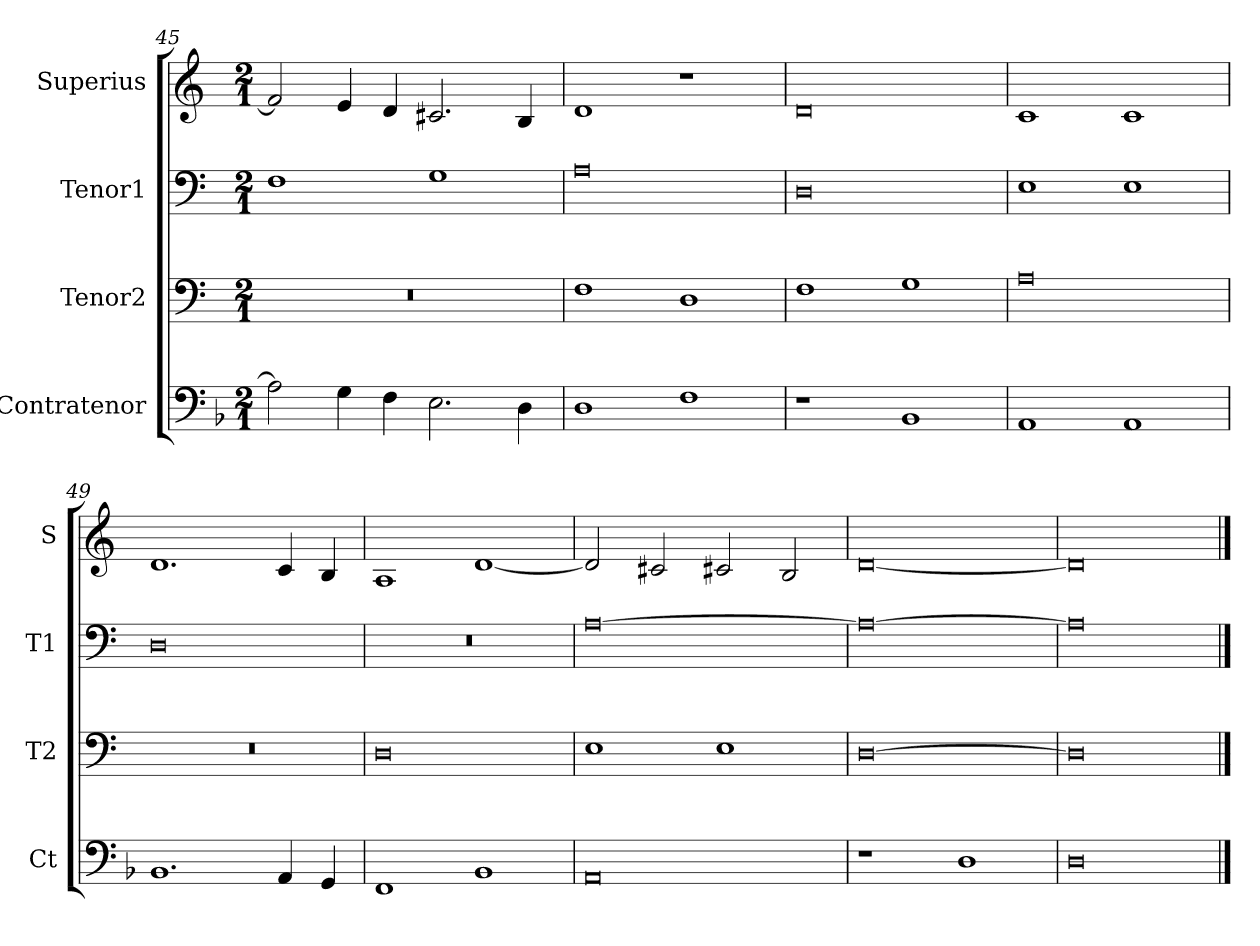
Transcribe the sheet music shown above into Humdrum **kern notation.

**kern	**kern	**kern	**kern
*part4	*part3	*part2	*part1
*staff4	*staff3	*staff2	*staff1
*I"Contratenor	*I"Tenor2	*I"Tenor1	*I"Superius
*I'Ct	*I'T2	*I'T1	*I'S
*clefF4	*clefF4	*clefF4	*clefG2
*k[b-]	*k[]	*k[]	*k[]
*M2/1	*M2/1	*M2/1	*M2/1
=45	=45	=45	=45
2A\]	0r	1F	2f/]
4G\	.	.	4e/
4F\	.	.	4d/
2.E\	.	1G	2.c#X/
4D\	.	.	4B/
=46	=46	=46	=46
1D	1F	0A	1d
1F	1D	.	1r
=47	=47	=47	=47
1r	1F	0D	0d
1BB-	1G	.	.
=48	=48	=48	=48
1AA	0A	1E	1c
1AA	.	1E	1c
=49	=49	=49	=49
1.BB-	0r	0D	1.d
4AA/	.	.	4c/
4GG/	.	.	4B/
=50	=50	=50	=50
1FF	0D	0r	1A
1BB-	.	.	[1d
=51	=51	=51	=51
0AA	1E	[0A	2d/]
.	.	.	2c#X/
.	1E	.	2c#X/
.	.	.	2B/
=52	=52	=52	=52
1r	[0D	0A_	[0d
1D	.	.	.
=53	=53	=53	=53
0D	0D]	0A]	0d]
==	==	==	==
*-	*-	*-	*-
